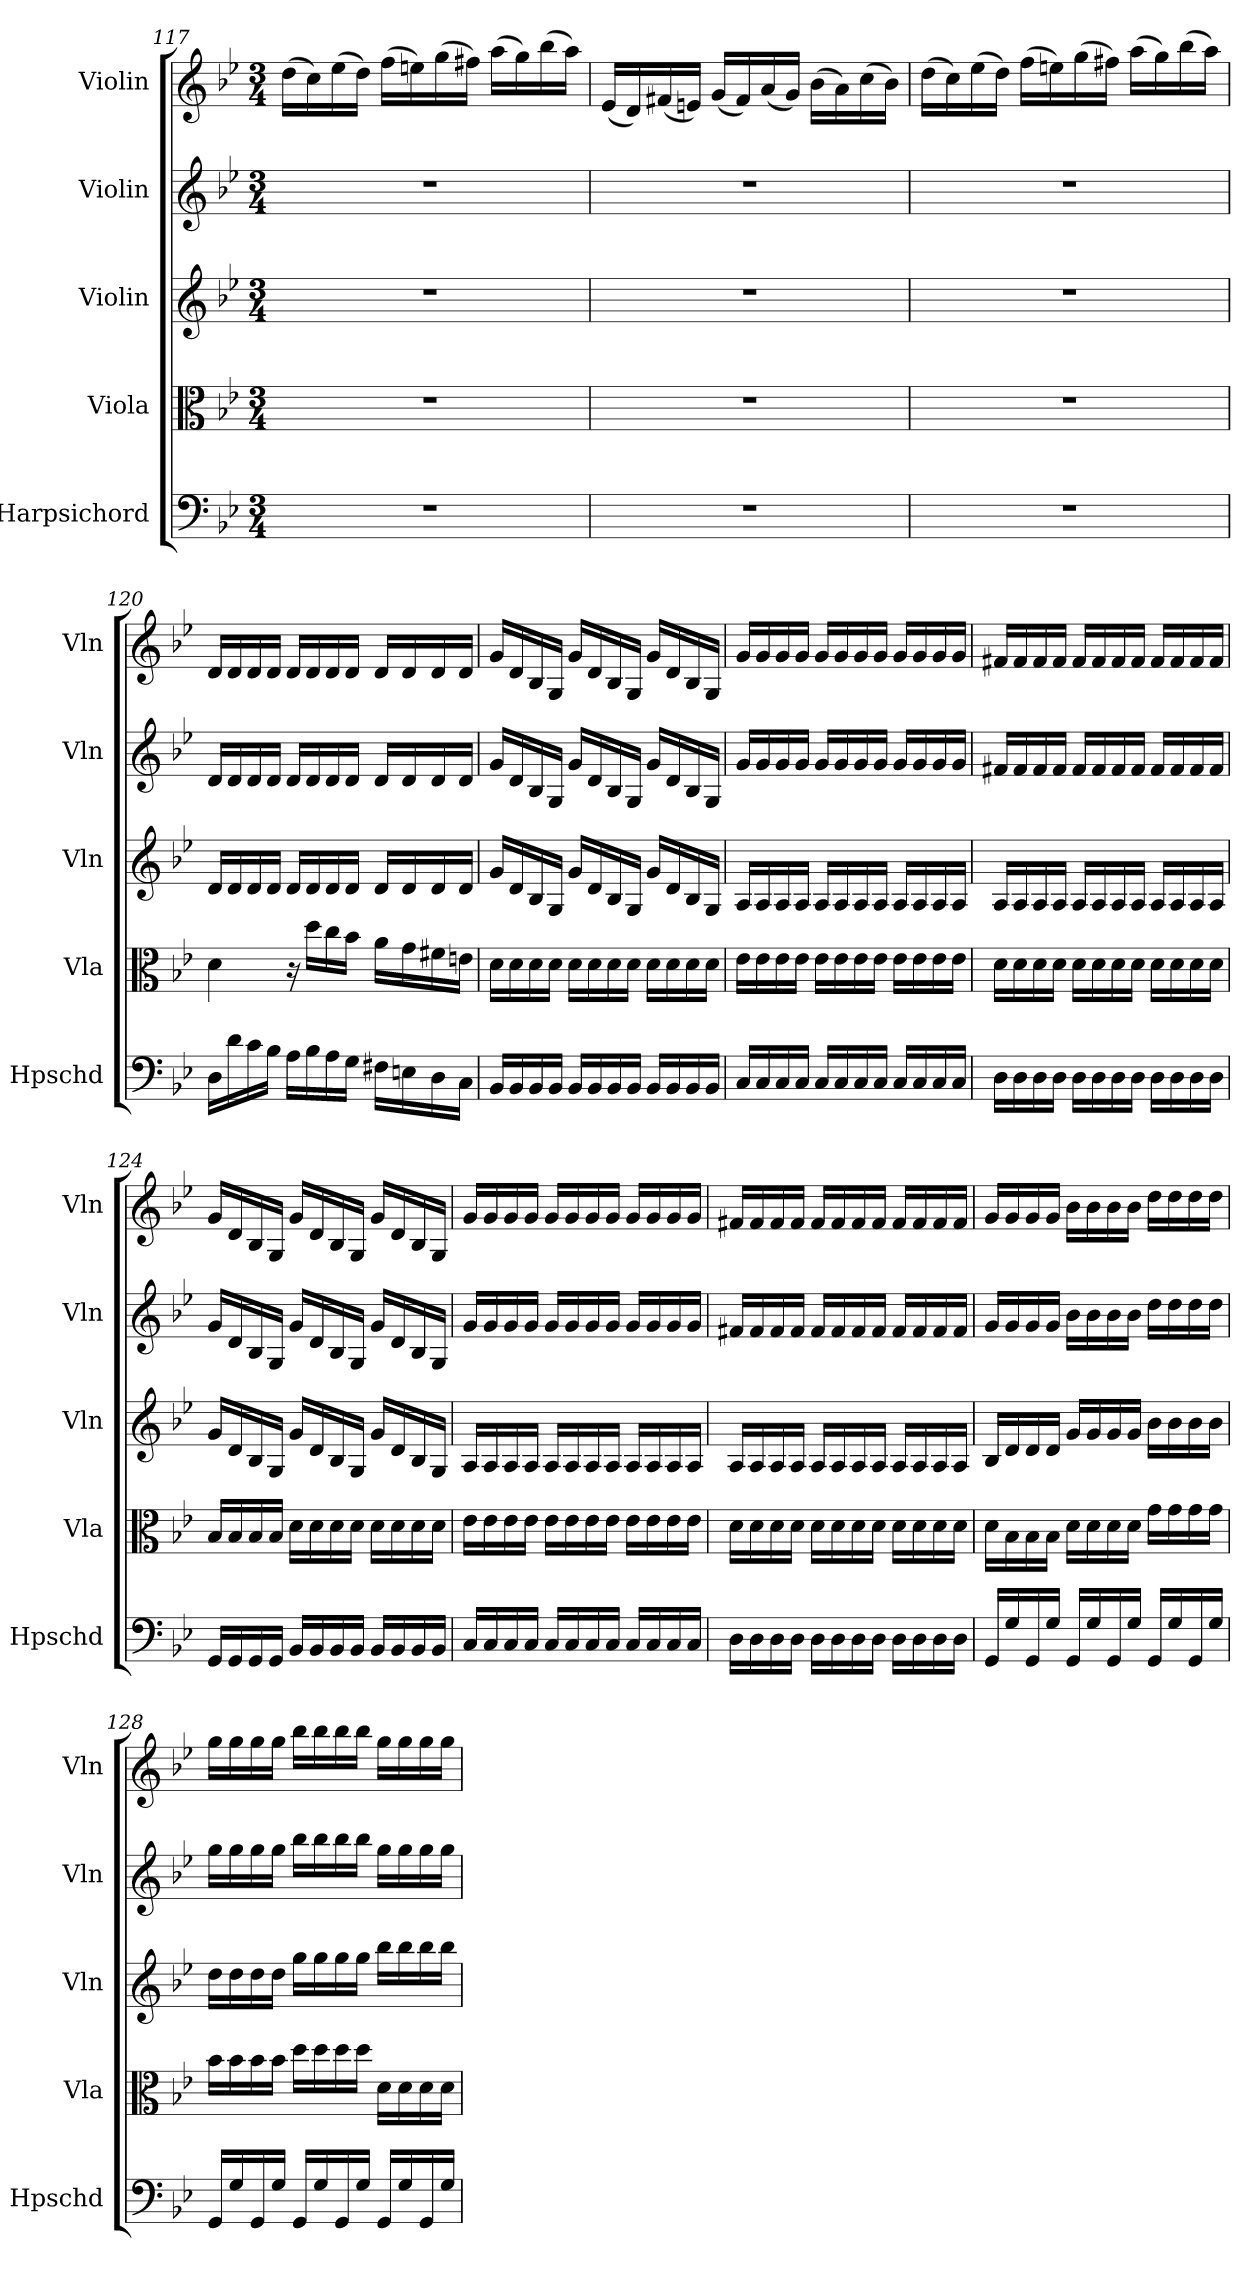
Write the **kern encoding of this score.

**kern	**kern	**kern	**kern	**kern
*part5	*part4	*part3	*part2	*part1
*staff5	*staff4	*staff3	*staff2	*staff1
*I"Harpsichord	*I"Viola	*I"Violin	*I"Violin	*I"Violin
*I'Hpschd	*I'Vla	*I'Vln	*I'Vln	*I'Vln
*clefF4	*clefC3	*clefG2	*clefG2	*clefG2
*k[b-e-]	*k[b-e-]	*k[b-e-]	*k[b-e-]	*k[b-e-]
*g:	*g:	*g:	*g:	*g:
*M3/4	*M3/4	*M3/4	*M3/4	*M3/4
=117	=117	=117	=117	=117
2.r	2.r	2.r	2.r	(16dd\LL
.	.	.	.	16cc\)
.	.	.	.	(16ee-\
.	.	.	.	16dd\JJ)
.	.	.	.	(16ff\LL
.	.	.	.	16een\)
.	.	.	.	(16gg\
.	.	.	.	16ff#X\JJ)
.	.	.	.	(16aa\LL
.	.	.	.	16gg\)
.	.	.	.	(16bb-\
.	.	.	.	16aa\JJ)
=118	=118	=118	=118	=118
2.r	2.r	2.r	2.r	(16e-/LL
.	.	.	.	16d/)
.	.	.	.	(16f#X/
.	.	.	.	16en/JJ)
.	.	.	.	(16g/LL
.	.	.	.	16f#/)
.	.	.	.	(16a/
.	.	.	.	16g/JJ)
.	.	.	.	(16b-\LL
.	.	.	.	16a\)
.	.	.	.	(16cc\
.	.	.	.	16b-\JJ)
=119	=119	=119	=119	=119
2.r	2.r	2.r	2.r	(16dd\LL
.	.	.	.	16cc\)
.	.	.	.	(16ee-\
.	.	.	.	16dd\JJ)
.	.	.	.	(16ff\LL
.	.	.	.	16een\)
.	.	.	.	(16gg\
.	.	.	.	16ff#X\JJ)
.	.	.	.	(16aa\LL
.	.	.	.	16gg\)
.	.	.	.	(16bb-\
.	.	.	.	16aa\JJ)
=120	=120	=120	=120	=120
16D\LL	4d\	16d/LL	16d/LL	16d/LL
16d\	.	16d/	16d/	16d/
16c\	.	16d/	16d/	16d/
16B-\JJ	.	16d/JJ	16d/JJ	16d/JJ
16A\LL	16r	16d/LL	16d/LL	16d/LL
16B-\	16dd\LL	16d/	16d/	16d/
16A\	16cc\	16d/	16d/	16d/
16G\JJ	16b-\JJ	16d/JJ	16d/JJ	16d/JJ
16F#X\LL	16a\LL	16d/LL	16d/LL	16d/LL
16En\	16g\	16d/	16d/	16d/
16D\	16f#X\	16d/	16d/	16d/
16C\JJ	16en\JJ	16d/JJ	16d/JJ	16d/JJ
=121	=121	=121	=121	=121
16BB-/LL	16d\LL	16g/LL	16g/LL	16g/LL
16BB-/	16d\	16d/	16d/	16d/
16BB-/	16d\	16B-/	16B-/	16B-/
16BB-/JJ	16d\JJ	16G/JJ	16G/JJ	16G/JJ
16BB-/LL	16d\LL	16g/LL	16g/LL	16g/LL
16BB-/	16d\	16d/	16d/	16d/
16BB-/	16d\	16B-/	16B-/	16B-/
16BB-/JJ	16d\JJ	16G/JJ	16G/JJ	16G/JJ
16BB-/LL	16d\LL	16g/LL	16g/LL	16g/LL
16BB-/	16d\	16d/	16d/	16d/
16BB-/	16d\	16B-/	16B-/	16B-/
16BB-/JJ	16d\JJ	16G/JJ	16G/JJ	16G/JJ
=122	=122	=122	=122	=122
16C/LL	16e-\LL	16A/LL	16g/LL	16g/LL
16C/	16e-\	16A/	16g/	16g/
16C/	16e-\	16A/	16g/	16g/
16C/JJ	16e-\JJ	16A/JJ	16g/JJ	16g/JJ
16C/LL	16e-\LL	16A/LL	16g/LL	16g/LL
16C/	16e-\	16A/	16g/	16g/
16C/	16e-\	16A/	16g/	16g/
16C/JJ	16e-\JJ	16A/JJ	16g/JJ	16g/JJ
16C/LL	16e-\LL	16A/LL	16g/LL	16g/LL
16C/	16e-\	16A/	16g/	16g/
16C/	16e-\	16A/	16g/	16g/
16C/JJ	16e-\JJ	16A/JJ	16g/JJ	16g/JJ
=123	=123	=123	=123	=123
16D\LL	16d\LL	16A/LL	16f#X/LL	16f#X/LL
16D\	16d\	16A/	16f#/	16f#/
16D\	16d\	16A/	16f#/	16f#/
16D\JJ	16d\JJ	16A/JJ	16f#/JJ	16f#/JJ
16D\LL	16d\LL	16A/LL	16f#/LL	16f#/LL
16D\	16d\	16A/	16f#/	16f#/
16D\	16d\	16A/	16f#/	16f#/
16D\JJ	16d\JJ	16A/JJ	16f#/JJ	16f#/JJ
16D\LL	16d\LL	16A/LL	16f#/LL	16f#/LL
16D\	16d\	16A/	16f#/	16f#/
16D\	16d\	16A/	16f#/	16f#/
16D\JJ	16d\JJ	16A/JJ	16f#/JJ	16f#/JJ
=124	=124	=124	=124	=124
16GG/LL	16B-/LL	16g/LL	16g/LL	16g/LL
16GG/	16B-/	16d/	16d/	16d/
16GG/	16B-/	16B-/	16B-/	16B-/
16GG/JJ	16B-/JJ	16G/JJ	16G/JJ	16G/JJ
16BB-/LL	16d\LL	16g/LL	16g/LL	16g/LL
16BB-/	16d\	16d/	16d/	16d/
16BB-/	16d\	16B-/	16B-/	16B-/
16BB-/JJ	16d\JJ	16G/JJ	16G/JJ	16G/JJ
16BB-/LL	16d\LL	16g/LL	16g/LL	16g/LL
16BB-/	16d\	16d/	16d/	16d/
16BB-/	16d\	16B-/	16B-/	16B-/
16BB-/JJ	16d\JJ	16G/JJ	16G/JJ	16G/JJ
=125	=125	=125	=125	=125
16C/LL	16e-\LL	16A/LL	16g/LL	16g/LL
16C/	16e-\	16A/	16g/	16g/
16C/	16e-\	16A/	16g/	16g/
16C/JJ	16e-\JJ	16A/JJ	16g/JJ	16g/JJ
16C/LL	16e-\LL	16A/LL	16g/LL	16g/LL
16C/	16e-\	16A/	16g/	16g/
16C/	16e-\	16A/	16g/	16g/
16C/JJ	16e-\JJ	16A/JJ	16g/JJ	16g/JJ
16C/LL	16e-\LL	16A/LL	16g/LL	16g/LL
16C/	16e-\	16A/	16g/	16g/
16C/	16e-\	16A/	16g/	16g/
16C/JJ	16e-\JJ	16A/JJ	16g/JJ	16g/JJ
=126	=126	=126	=126	=126
16D\LL	16d\LL	16A/LL	16f#X/LL	16f#X/LL
16D\	16d\	16A/	16f#/	16f#/
16D\	16d\	16A/	16f#/	16f#/
16D\JJ	16d\JJ	16A/JJ	16f#/JJ	16f#/JJ
16D\LL	16d\LL	16A/LL	16f#/LL	16f#/LL
16D\	16d\	16A/	16f#/	16f#/
16D\	16d\	16A/	16f#/	16f#/
16D\JJ	16d\JJ	16A/JJ	16f#/JJ	16f#/JJ
16D\LL	16d\LL	16A/LL	16f#/LL	16f#/LL
16D\	16d\	16A/	16f#/	16f#/
16D\	16d\	16A/	16f#/	16f#/
16D\JJ	16d\JJ	16A/JJ	16f#/JJ	16f#/JJ
=127	=127	=127	=127	=127
16GG/LL	16d\LL	16B-/LL	16g/LL	16g/LL
16G/	16B-\	16d/	16g/	16g/
16GG/	16B-\	16d/	16g/	16g/
16G/JJ	16B-\JJ	16d/JJ	16g/JJ	16g/JJ
16GG/LL	16d\LL	16g/LL	16b-\LL	16b-\LL
16G/	16d\	16g/	16b-\	16b-\
16GG/	16d\	16g/	16b-\	16b-\
16G/JJ	16d\JJ	16g/JJ	16b-\JJ	16b-\JJ
16GG/LL	16g\LL	16b-\LL	16dd\LL	16dd\LL
16G/	16g\	16b-\	16dd\	16dd\
16GG/	16g\	16b-\	16dd\	16dd\
16G/JJ	16g\JJ	16b-\JJ	16dd\JJ	16dd\JJ
=128	=128	=128	=128	=128
16GG/LL	16b-\LL	16dd\LL	16gg\LL	16gg\LL
16G/	16b-\	16dd\	16gg\	16gg\
16GG/	16b-\	16dd\	16gg\	16gg\
16G/JJ	16b-\JJ	16dd\JJ	16gg\JJ	16gg\JJ
16GG/LL	16dd\LL	16gg\LL	16bb-\LL	16bb-\LL
16G/	16dd\	16gg\	16bb-\	16bb-\
16GG/	16dd\	16gg\	16bb-\	16bb-\
16G/JJ	16dd\JJ	16gg\JJ	16bb-\JJ	16bb-\JJ
16GG/LL	16d\LL	16bb-\LL	16gg\LL	16gg\LL
16G/	16d\	16bb-\	16gg\	16gg\
16GG/	16d\	16bb-\	16gg\	16gg\
16G/JJ	16d\JJ	16bb-\JJ	16gg\JJ	16gg\JJ
=	=	=	=	=
*-	*-	*-	*-	*-
